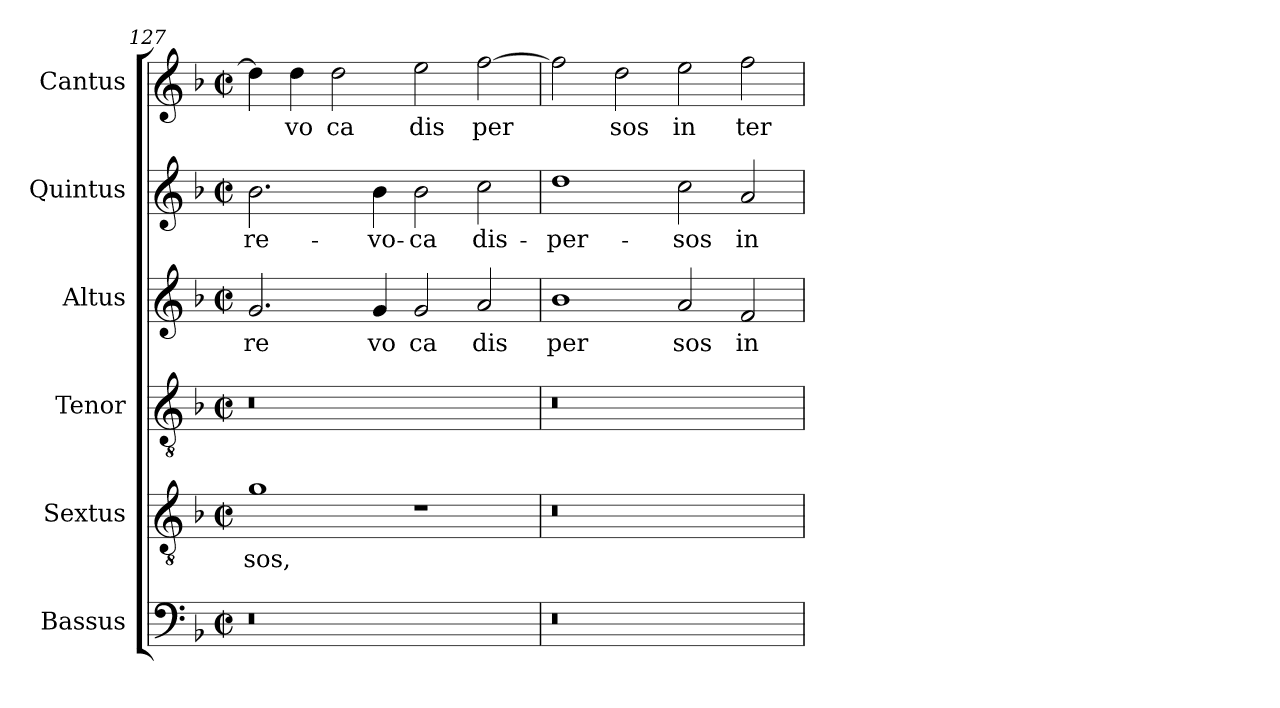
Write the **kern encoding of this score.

**kern	**kern	**text	**kern	**kern	**text	**kern	**text	**kern	**text
*part6	*part5	*part5	*part4	*part3	*part3	*part2	*part2	*part1	*part1
*staff6	*staff5	*staff5	*staff4	*staff3	*staff3	*staff2	*staff2	*staff1	*staff1
*I"Bassus	*I"Sextus	*	*I"Tenor	*I"Altus	*	*I"Quintus	*	*I"Cantus	*
*clefF4	*clefGv2	*	*clefGv2	*clefG2	*	*clefG2	*	*clefG2	*
*k[b-]	*k[b-]	*	*k[b-]	*k[b-]	*	*k[b-]	*	*k[b-]	*
*F:	*F:	*	*F:	*F:	*	*F:	*	*F:	*
*M2/2	*M2/2	*	*M2/2	*M2/2	*	*M2/2	*	*M2/2	*
*met(c|)	*met(c|)	*	*met(c|)	*met(c|)	*	*met(c|)	*	*met(c|)	*
=127	=127	=127	=127	=127	=127	=127	=127	=127	=127
!	!	!LO:LY:b:cj	!	!	!LO:LY:b:cj	!	!LO:LY:b:cj	!	!
0r	1g	sos,	0r	2.g/	re	2.b-\	re-	4dd\]	.
!	!	!	!	!	!	!	!	!	!LO:LY:b:cj
.	.	.	.	.	.	.	.	4dd\	vo
!	!	!	!	!	!	!	!	!	!LO:LY:b:cj
.	.	.	.	.	.	.	.	2dd\	ca
!	!	!	!	!	!LO:LY:b:cj	!	!LO:LY:b:cj	!	!
.	.	.	.	4g/	vo	4b-\	-vo-	.	.
!	!	!	!	!	!LO:LY:b:cj	!	!LO:LY:b:cj	!	!LO:LY:b:cj
.	1r	.	.	2g/	ca	2b-\	-ca	2ee\	dis
!	!	!	!	!	!LO:LY:b:cj	!	!LO:LY:b:cj	!	!LO:LY:b
.	.	.	.	2a/	dis	2cc\	dis-	[>2ff\	per
=128	=128	=128	=128	=128	=128	=128	=128	=128	=128
!	!	!	!	!	!LO:LY:b:cj	!	!LO:LY:b:cj	!	!
0r	0r	.	0r	1b-	per	1dd	-per-	2ff\]	.
!	!	!	!	!	!	!	!	!	!LO:LY:b:cj
.	.	.	.	.	.	.	.	2dd\	sos
!	!	!	!	!	!LO:LY:b:cj	!	!LO:LY:b:cj	!	!LO:LY:b:cj
.	.	.	.	2a/	sos	2cc\	-sos	2ee\	in
!	!	!	!	!	!LO:LY:b:cj	!	!LO:LY:b:cj	!	!LO:LY:b:cj
.	.	.	.	2f/	in	2a/	in	2ff\	ter
=	=	=	=	=	=	=	=	=	=
*-	*-	*-	*-	*-	*-	*-	*-	*-	*-
